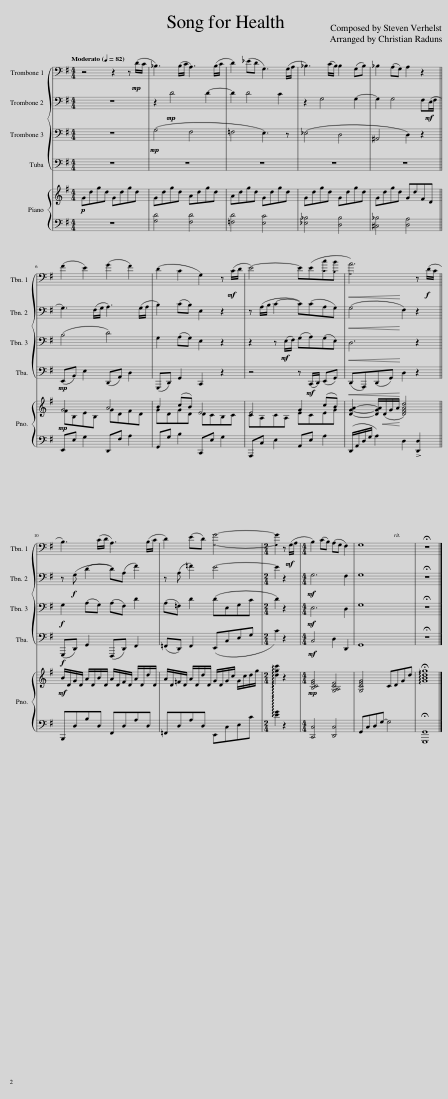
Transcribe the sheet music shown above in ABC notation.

X:1
%%score { 1 2 3 4 } { ( 5 7 ) | 6 }
L:1/8
Q:1/4=82
M:4/4
I:linebreak $
K:G
V:1 bass
V:2 bass
V:3 bass
V:4 bass
V:5 treble
V:7 treble
V:6 bass
V:1
 z4 z2 z!mp! (D/C/ | _B,3) (B,/C/ A,3) (B,/C/ | D2) (_ED G,3) (G,/A,/ | _B,3) (C/B,/) B,2 (G,B,) | _B,2 (A,G,) A,2 z2 ||$ %5
 (F2 E2) (G2 F2) | (D2 C2 G,2) z!mf! (C/D/ | E4-) E(E[Cc][B,B] |!<(! [A,A]6)!<)! z!f! (D/C/ ||$ B,3) (C/D/ A,3) (B,/C/ | %10
 D2) (ED) [G,G]4- |[M:2/4] [G,G]2 z!mf! (G,/A,/ |[M:4/4] B,2) (CB,) (A,G, F,2) | G,8[Q:1/4=76][Q:1/4=70][Q:1/4=64] | !fermata!z8 |] %15
V:2
 z8 | z2!mp! D4 D2- | D2 D4 C2 | z2 G,4 G,2- | G,2 G,4 F,!mf!(E,/F,/ ||$ %5
 G,3) (F,/G,/ A,3) (G,/A,/ | B,2) (CB,) E,2 z2 | z (A,/B,/ C2- C)(CA,G,) |!<(! (G,4!<)! F,2) z2 ||$ z!f! (G, D2- D)(A, F2) | %10
 z (A, =F2) E4- |[M:2/4] E2 z2 |[M:4/4]!mf! G,6 F,2 | G,8 | !fermata!z8 |] %15
V:3
 z8 |!mp! (G,4 F,4 | =F,4 E,3) z | (_E,4 D,4 | ^A,,4 D,2) z2 ||$ %5
 (B,4 D4) | G,2 (A,G,) E,2 z2 | z2 z!mf! (E,/F,/) (G,A,)(G,E,) |!<(! D,6!<)! z2 ||$!f! G,2 (A,G,) (A,F,) D2 | %10
 (A,=F,) D2 (DE,G,C |[M:2/4] D2) z2 |[M:4/4]!mf! E,6 D,2 | G,8 | !fermata!z8 |] %15
V:4
 z8 | z8 | z8 | z8 | z8 ||$ %5
!mp! (E,,B,,) E,2 (D,,A,,) D,2 | (G,,,D,,) G,,2 C,,2 z2 | z4 z!mf! (C,,/D,,/) (E,,G,,) |!<(! (D,,A,,,)(D,,G,,)!<)! D,2 z2 ||$!f! (G,,,D,,) G,,2 (F,,,D,,) F,,2 | %10
 (=F,,D,,) F,,2 (E,,C,E,G, |[M:2/4] C2) z2 |[M:4/4]!mf! C,4 D,2 D,,2 | G,,8 | !fermata!z8 |] %15
V:5
!p! Gdgd Gdgd | Gdgd Adgd | Adgd Gdgd | Gdgd Gdgd | Gdgd GdFD ||$ %5
!mp! G4 A4 | B2 (cB) E4 | E4 G2 (cB) | [DGA]2- [DGA]/!<(!(D/G/A/!<)! [DFAd]4) ||$!mf! B/D/G/D/ A/D/B/D/ A/D/F/D/ A/D/d/D/ | %10
 A/D/=F/D/ A/D/d/D/ G/D/G/c/ G/c/d/g/ |[M:2/4] !arpeggio![dgc']2 z2 |[M:4/4]!mp! [B,CEG]4 [G,A,CE]4 | [G,CEG]4 CDGd | !arpeggio!!fermata![GBdg]8 |] %15
V:6
 z8 | [G,D]4 [F,D]4 | [=F,D]4 [E,C]4 | [_E,_B,]4 [D,B,]4 | [^C,_B,]4 [D,A,]4 ||$ %5
 E,,E, G,2 D,,F, A,2 | G,,G, B,2 C,,E, G,2 | A,,,C, E,2 A,,E, A,2 | (D,,/A,,/D,/G,/ A,2) D,2 !>![D,,D,]2 ||$ B,,,D,B,D, F,,D,A,D, | %10
 =F,,D,A,D, E,,C,E,C |[M:2/4] !arpeggio![EG]2 z2 |[M:4/4] [C,,C,]4 [D,,C,]4 | G,,C,D,G,- G,4 | !fermata![G,,,G,,]8 |] %15
V:7
 x8 | x8 | x8 | x8 | x8 ||$ %5
 FB,EB, GDFD | GDGD DCB,C | CA,CA, ECEG | x8 ||$ x8 | %10
 x8 |[M:2/4] x4 |[M:4/4] x8 | x8 | x8 |] %15
